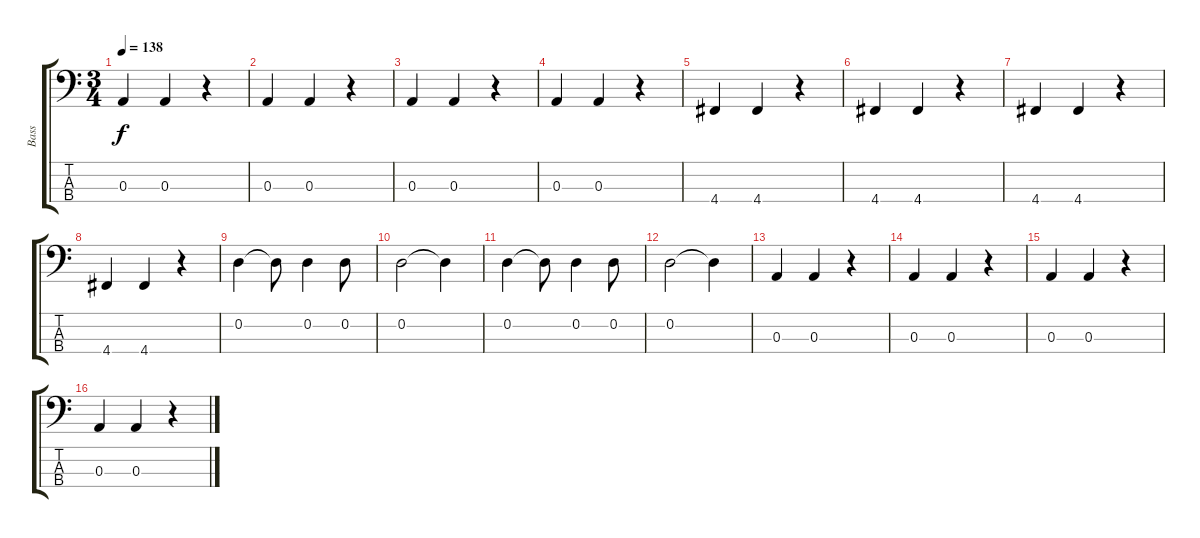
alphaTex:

\track ("Bass" "Bass") {instrument electricbassfinger}
\staff {score tabs}
\tuning (G2 D2 A1 D1) {hide}
\ts (3 4)
\tempo 138
\clef f4
\ks c
0.3.4{dy f} 0.3.4 r.4 |
0.3.4 0.3.4 r.4 |
0.3.4 0.3.4 r.4 |
0.3.4 0.3.4 r.4 |
4.4.4 4.4.4 r.4 |
4.4.4 4.4.4 r.4 |
4.4.4 4.4.4 r.4 |
4.4.4 4.4.4 r.4 |
0.2.4 0.2{t}.8 0.2.4 0.2.8 |
0.2.2 0.2{t}.4 |
0.2.4 0.2{t}.8 0.2.4 0.2.8 |
0.2.2 0.2{t}.4 |
0.3.4 0.3.4 r.4 |
0.3.4 0.3.4 r.4 |
0.3.4 0.3.4 r.4 |
0.3.4 0.3.4 r.4
